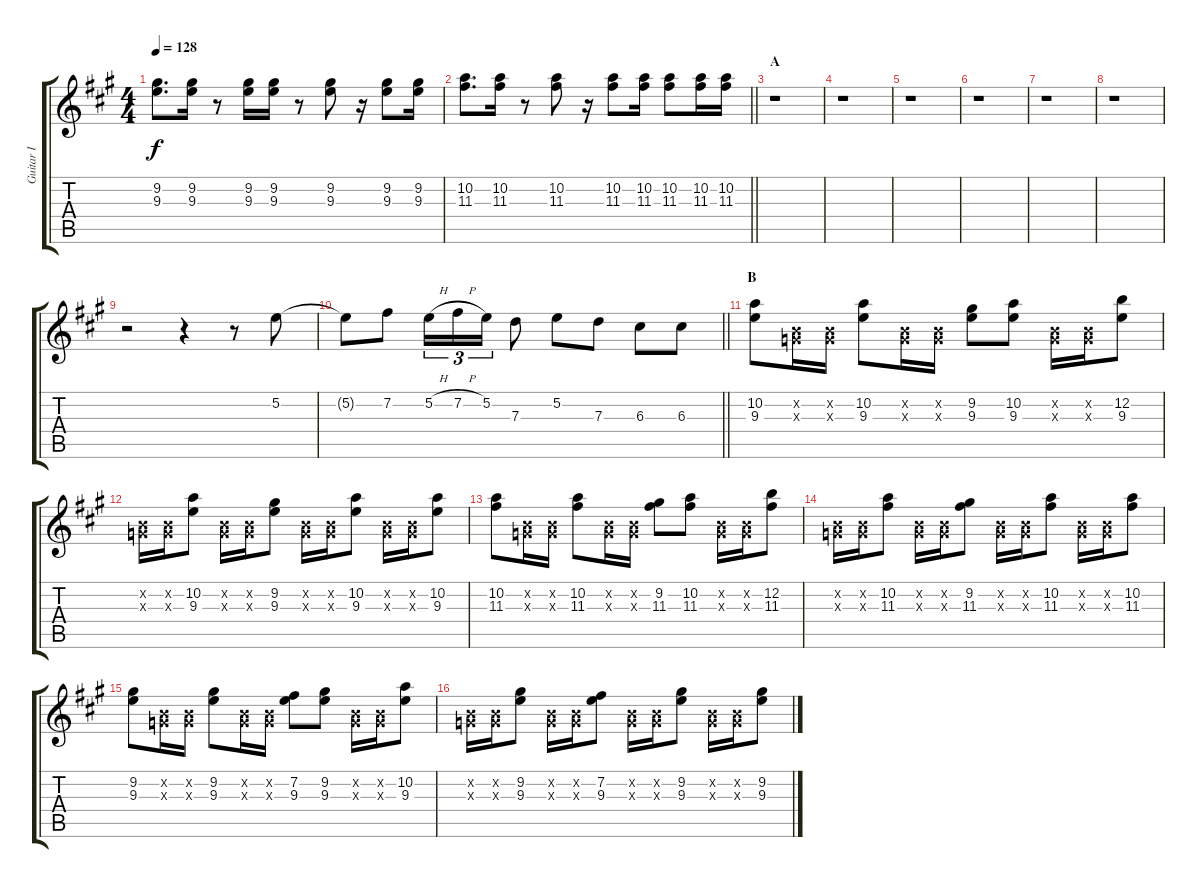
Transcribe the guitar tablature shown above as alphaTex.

\track ("Guitar I" "Guitar I") {instrument electricguitarclean}
\staff {score tabs}
\tuning (E4 B3 G3 D3 A2 E2) {hide}
\ts (4 4)
\tempo 128
\clef g2
\ks a
(9.2 9.3).8{d dy f} (9.2 9.3).16 r.8 (9.2 9.3).16 (9.2 9.3).16 r.8 (9.2 9.3).8 r.16 (9.2 9.3).8 (9.2 9.3).16 |
\barLineRight lightlight
(10.2 11.3).8{d} (10.2 11.3).16 r.8 (10.2 11.3).8 r.16 (10.2 11.3).8 (10.2 11.3).16 (10.2 11.3).8 (10.2 11.3).16 (10.2 11.3).16 |
\section ("" "A")
r.1 |
r.1 |
r.1 |
r.1 |
r.1 |
r.1 |
r.2 r.4 r.8 5.2.8 |
\barLineRight lightlight
5.2{t}.8 7.2.8 5.2{h}.16{tu (3 2)} 7.2{h}.16{tu (3 2)} 5.2.16{tu (3 2)} 7.3.8 5.2.8 7.3.8 6.3.8 6.3.8 |
\section ("" "B")
(10.2 9.3).8 (0.2{x} 0.3{x}).16 (0.2{x} 0.3{x}).16 (10.2 9.3).8 (0.2{x} 0.3{x}).16 (0.2{x} 0.3{x}).16 (9.2 9.3).8 (10.2 9.3).8 (0.2{x} 0.3{x}).16 (0.2{x} 0.3{x}).16 (12.2 9.3).8 |
(0.2{x} 0.3{x}).16 (0.2{x} 0.3{x}).16 (10.2 9.3).8 (0.2{x} 0.3{x}).16 (0.2{x} 0.3{x}).16 (9.2 9.3).8 (0.2{x} 0.3{x}).16 (0.2{x} 0.3{x}).16 (10.2 9.3).8 (0.2{x} 0.3{x}).16 (0.2{x} 0.3{x}).16 (10.2 9.3).8 |
(10.2 11.3).8 (0.2{x} 0.3{x}).16 (0.2{x} 0.3{x}).16 (10.2 11.3).8 (0.2{x} 0.3{x}).16 (0.2{x} 0.3{x}).16 (9.2 11.3).8 (10.2 11.3).8 (0.2{x} 0.3{x}).16 (0.2{x} 0.3{x}).16 (12.2 11.3).8 |
(0.2{x} 0.3{x}).16 (0.2{x} 0.3{x}).16 (10.2 11.3).8 (0.2{x} 0.3{x}).16 (0.2{x} 0.3{x}).16 (9.2 11.3).8 (0.2{x} 0.3{x}).16 (0.2{x} 0.3{x}).16 (10.2 11.3).8 (0.2{x} 0.3{x}).16 (0.2{x} 0.3{x}).16 (10.2 11.3).8 |
(9.2 9.3).8 (0.2{x} 0.3{x}).16 (0.2{x} 0.3{x}).16 (9.2 9.3).8 (0.2{x} 0.3{x}).16 (0.2{x} 0.3{x}).16 (7.2 9.3).8 (9.2 9.3).8 (0.2{x} 0.3{x}).16 (0.2{x} 0.3{x}).16 (10.2 9.3).8 |
(0.2{x} 0.3{x}).16 (0.2{x} 0.3{x}).16 (9.2 9.3).8 (0.2{x} 0.3{x}).16 (0.2{x} 0.3{x}).16 (7.2 9.3).8 (0.2{x} 0.3{x}).16 (0.2{x} 0.3{x}).16 (9.2 9.3).8 (0.2{x} 0.3{x}).16 (0.2{x} 0.3{x}).16 (9.2 9.3).8
